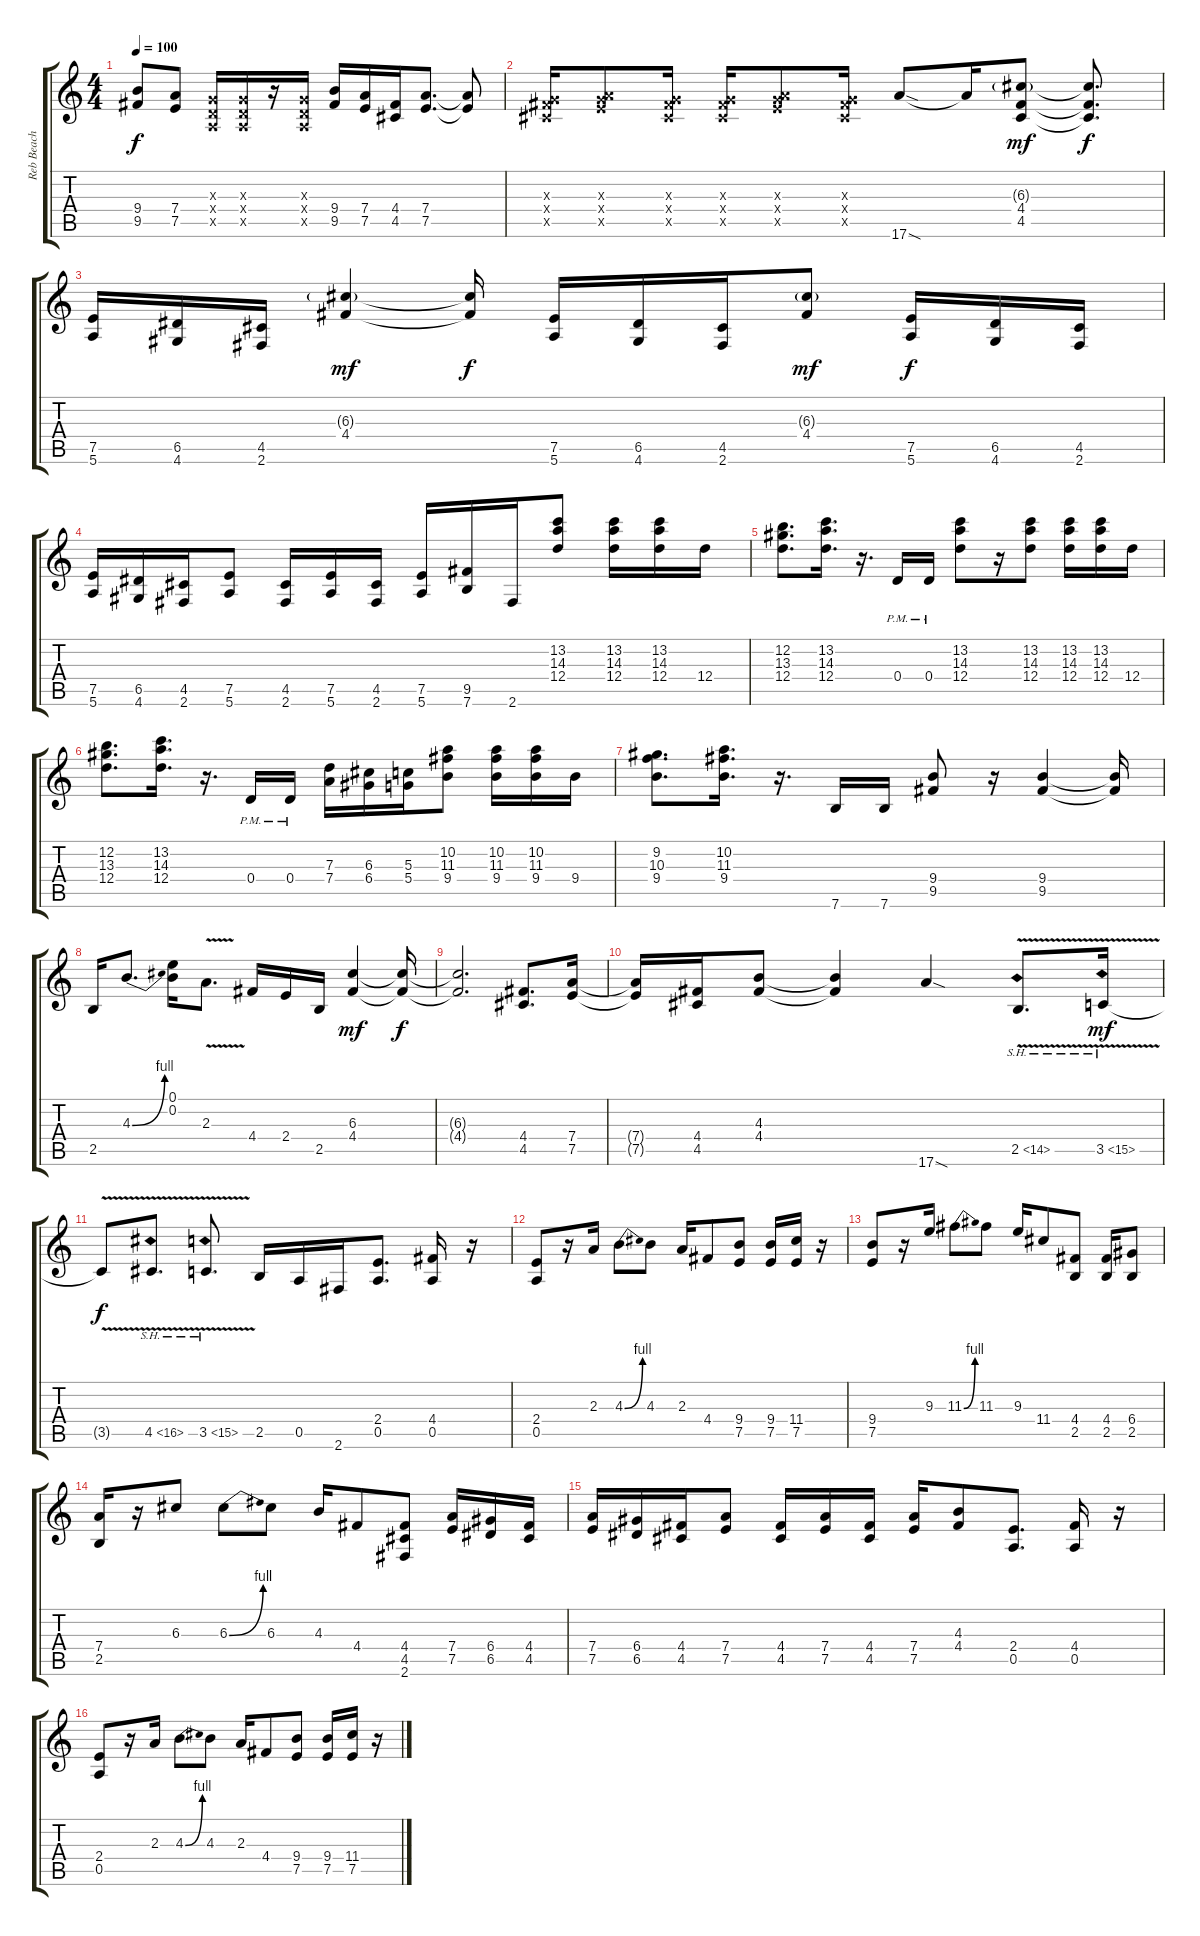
\track ("Reb Beach" "Reb Beach") {instrument distortionguitar}
\staff {score tabs}
\tuning (E4 B3 G3 D3 A2 E2) {hide}
\ts (4 4)
\tempo 100
\clef g2
\ks c
(9.4 9.5).8{dy f} (7.4 7.5).8 (0.3{x} 0.4{x} 0.5{x}).16 (0.3{x} 0.4{x} 0.5{x}).16 r.16 (0.3{x} 0.4{x} 0.5{x}).16 (9.4 9.5).16 (7.4 7.5).16 (4.4 4.5).16 (7.4 7.5).8{d} (7.4{t} 7.5{t}).8 |
(0.3{x} 4.4{x} 4.5{x}).16 (0.3{x} 7.4{x} 7.5{x}).8 (0.3{x} 4.4{x} 4.5{x}).16 (0.3{x} 4.4{x} 4.5{x}).16 (0.3{x} 7.4{x} 7.5{x}).8 (0.3{x} 4.4{x} 4.5{x}).16 17.6{sod}.8 17.6{t}.16 (6.3{g} 4.4 4.5).8{dy mf} (6.3{t} 4.4{t} 4.5{t}).8{d dy f} |
(7.5 5.6).16 (6.5 4.6).16 (4.5 2.6).16 (6.3{g} 4.4).4{dy mf} (6.3{t} 4.4{t}).16{dy f} (7.5 5.6).16 (6.5 4.6).16 (4.5 2.6).16 (6.3{g} 4.4).8{dy mf} (7.5 5.6).16{dy f} (6.5 4.6).16 (4.5 2.6).16 |
(7.5 5.6).16 (6.5 4.6).16 (4.5 2.6).16 (7.5 5.6).8 (4.5 2.6).16 (7.5 5.6).16 (4.5 2.6).16 (7.5 5.6).16 (9.5 7.6).16 2.6.16 (13.2 14.3 12.4).8 (13.2 14.3 12.4).16 (13.2 14.3 12.4).16 12.4.16 |
(12.2 13.3 12.4).8{d} (13.2 14.3 12.4).16{d} r.16{d} 0.4{pm}.16 0.4{pm}.16 (13.2 14.3 12.4).8 r.16 (13.2 14.3 12.4).8 (13.2 14.3 12.4).16 (13.2 14.3 12.4).16 12.4.16 |
(12.2 13.3 12.4).8{d} (13.2 14.3 12.4).16{d} r.16{d} 0.4{pm}.16 0.4{pm}.16 (7.3 7.4).16 (6.3 6.4).16 (5.3 5.4).16 (10.2 11.3 9.4).8 (10.2 11.3 9.4).16 (10.2 11.3 9.4).16 9.4.16 |
(9.2 10.3 9.4).8{d} (10.2 11.3 9.4).16{d} r.16{d} 7.6.16 7.6.16 (9.4 9.5).8 r.16 (9.4 9.5).4 (9.4{t} 9.5{t}).16 |
2.5.16 4.3{be (bend 0 0 60 4)}.8{d} (0.1 0.2).16 2.3{v}.8{d} 4.4.16 2.4.16 2.5.16 (6.3 4.4).4{dy mf} (6.3{t} 4.4{t}).16{dy f} |
(6.3{t} 4.4{t}).2{d} (4.4 4.5).8{d} (7.4 7.5).16 |
(7.4{t} 7.5{t}).16 (4.4 4.5).16 (4.3 4.4).8 (4.3{t} 4.4{t}).4 17.6{sod}.4 2.5{sh 12 v}.8{d} 3.5{sh 12 v}.16{dy mf} |
3.5{t}.8{dy f} 4.5{sh 12 v}.8{d} 3.5{sh 12 v}.8{d} 2.5.16 0.5.16 2.6.16 (2.4 0.5).8{d} (4.4 0.5).16 r.16 |
(2.4 0.5).8 r.16 2.3.16 4.3{be (bend 0 0 60 4)}.8 4.3.8 2.3.16 4.4.8 (9.4 7.5).8 (9.4 7.5).16 (11.4 7.5).16 r.16 |
(9.4 7.5).8 r.16 9.3.16 11.3{be (bend 0 0 60 4)}.8 11.3.8 9.3.16 11.4.8 (4.4 2.5).8 (4.4 2.5).16 (6.4 2.5).8 |
(7.4 2.5).16 r.16 6.3.8 6.3{be (bend 0 0 60 4)}.8 6.3.8 4.3.16 4.4.8 (4.4 4.5 2.6).8 (7.4 7.5).16 (6.4 6.5).16 (4.4 4.5).16 |
(7.4 7.5).16 (6.4 6.5).16 (4.4 4.5).16 (7.4 7.5).8 (4.4 4.5).16 (7.4 7.5).16 (4.4 4.5).16 (7.4 7.5).16 (4.3 4.4).8 (2.4 0.5).8{d} (4.4 0.5).16 r.16 |
(2.4 0.5).8 r.16 2.3.16 4.3{be (bend 0 0 60 4)}.8 4.3.8 2.3.16 4.4.8 (9.4 7.5).8 (9.4 7.5).16 (11.4 7.5).16 r.16
